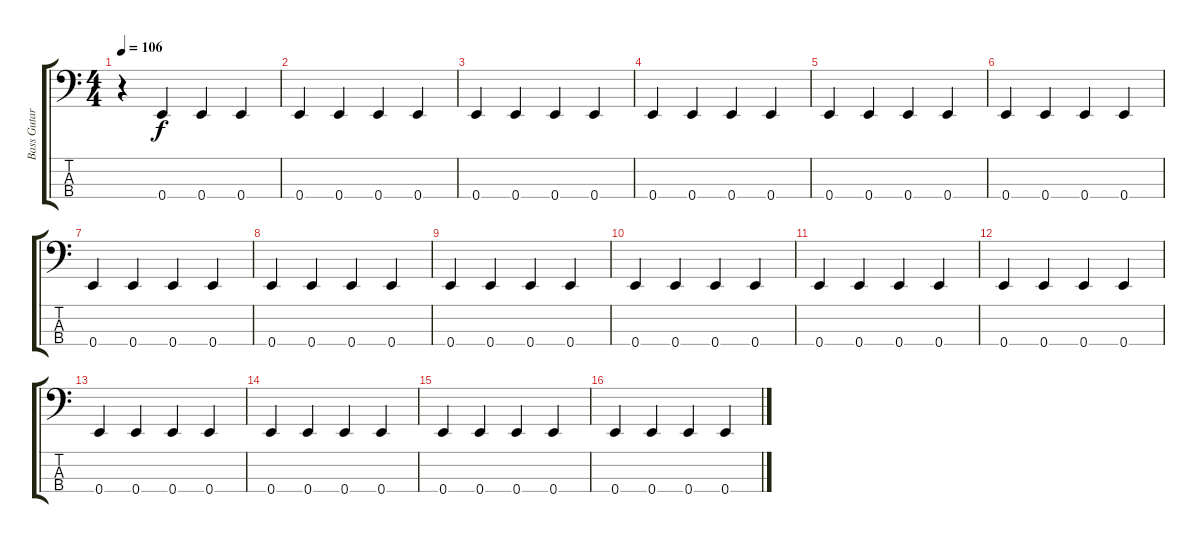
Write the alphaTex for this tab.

\track ("Bass Gutar" "Bass Gutar") {instrument electricbassfinger}
\staff {score tabs}
\tuning (G2 D2 A1 E1) {hide}
\ts (4 4)
\tempo 106
\clef f4
\ks c
r.4{dy f instrument electricbassfinger} 0.4.4 0.4.4 0.4.4 |
0.4.4 0.4.4 0.4.4 0.4.4 |
0.4.4 0.4.4 0.4.4 0.4.4 |
0.4.4 0.4.4 0.4.4 0.4.4 |
0.4.4 0.4.4 0.4.4 0.4.4 |
0.4.4 0.4.4 0.4.4 0.4.4 |
0.4.4 0.4.4 0.4.4 0.4.4 |
0.4.4 0.4.4 0.4.4 0.4.4 |
0.4.4 0.4.4 0.4.4 0.4.4 |
0.4.4 0.4.4 0.4.4 0.4.4 |
0.4.4 0.4.4 0.4.4 0.4.4 |
0.4.4 0.4.4 0.4.4 0.4.4 |
0.4.4 0.4.4 0.4.4 0.4.4 |
0.4.4 0.4.4 0.4.4 0.4.4 |
0.4.4 0.4.4 0.4.4 0.4.4 |
0.4.4 0.4.4 0.4.4 0.4.4
